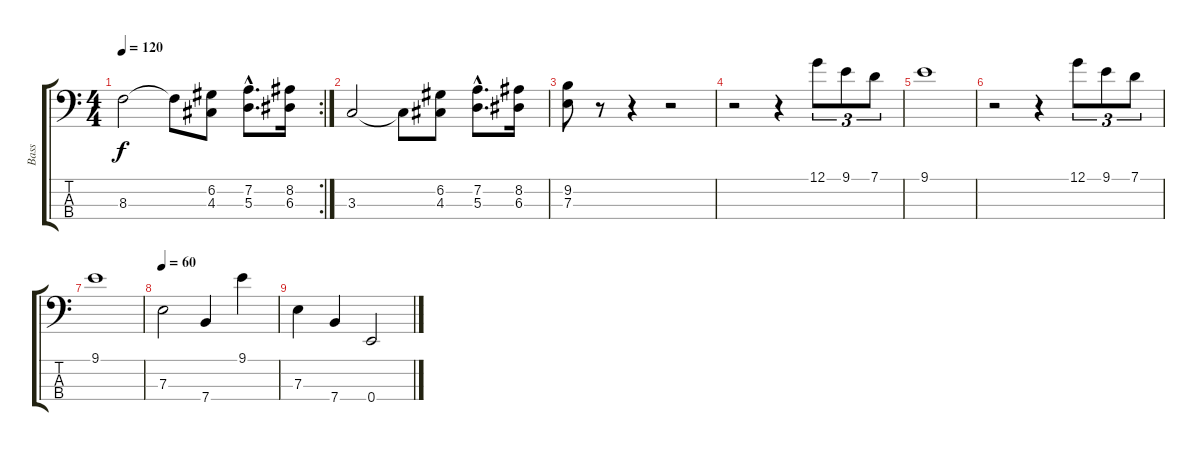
\track ("Bass" "Bass") {instrument electricbassfinger}
\staff {score tabs}
\tuning (G2 D2 A1 E1) {hide}
\rc 2
\ts (4 4)
\tempo 120
\clef f4
\ks c
8.3.2{dy f} 8.3{t}.8 (6.2 4.3).8 (7.2{hac} 5.3{hac}).8{d} (8.2 6.3).16 |
3.3.2 3.3{t}.8 (6.2 4.3).8 (7.2{hac} 5.3{hac}).8{d} (8.2 6.3).16 |
(9.2 7.3).8 r.8 r.4 r.2 |
r.2 r.4 12.1.8{tu (3 2)} 9.1.8{tu (3 2)} 7.1.8{tu (3 2)} |
9.1.1 |
r.2 r.4 12.1.8{tu (3 2)} 9.1.8{tu (3 2)} 7.1.8{tu (3 2)} |
9.1.1 |
\tempo 60
7.3.2 7.4.4 9.1.4 |
7.3.4 7.4.4 0.4.2
